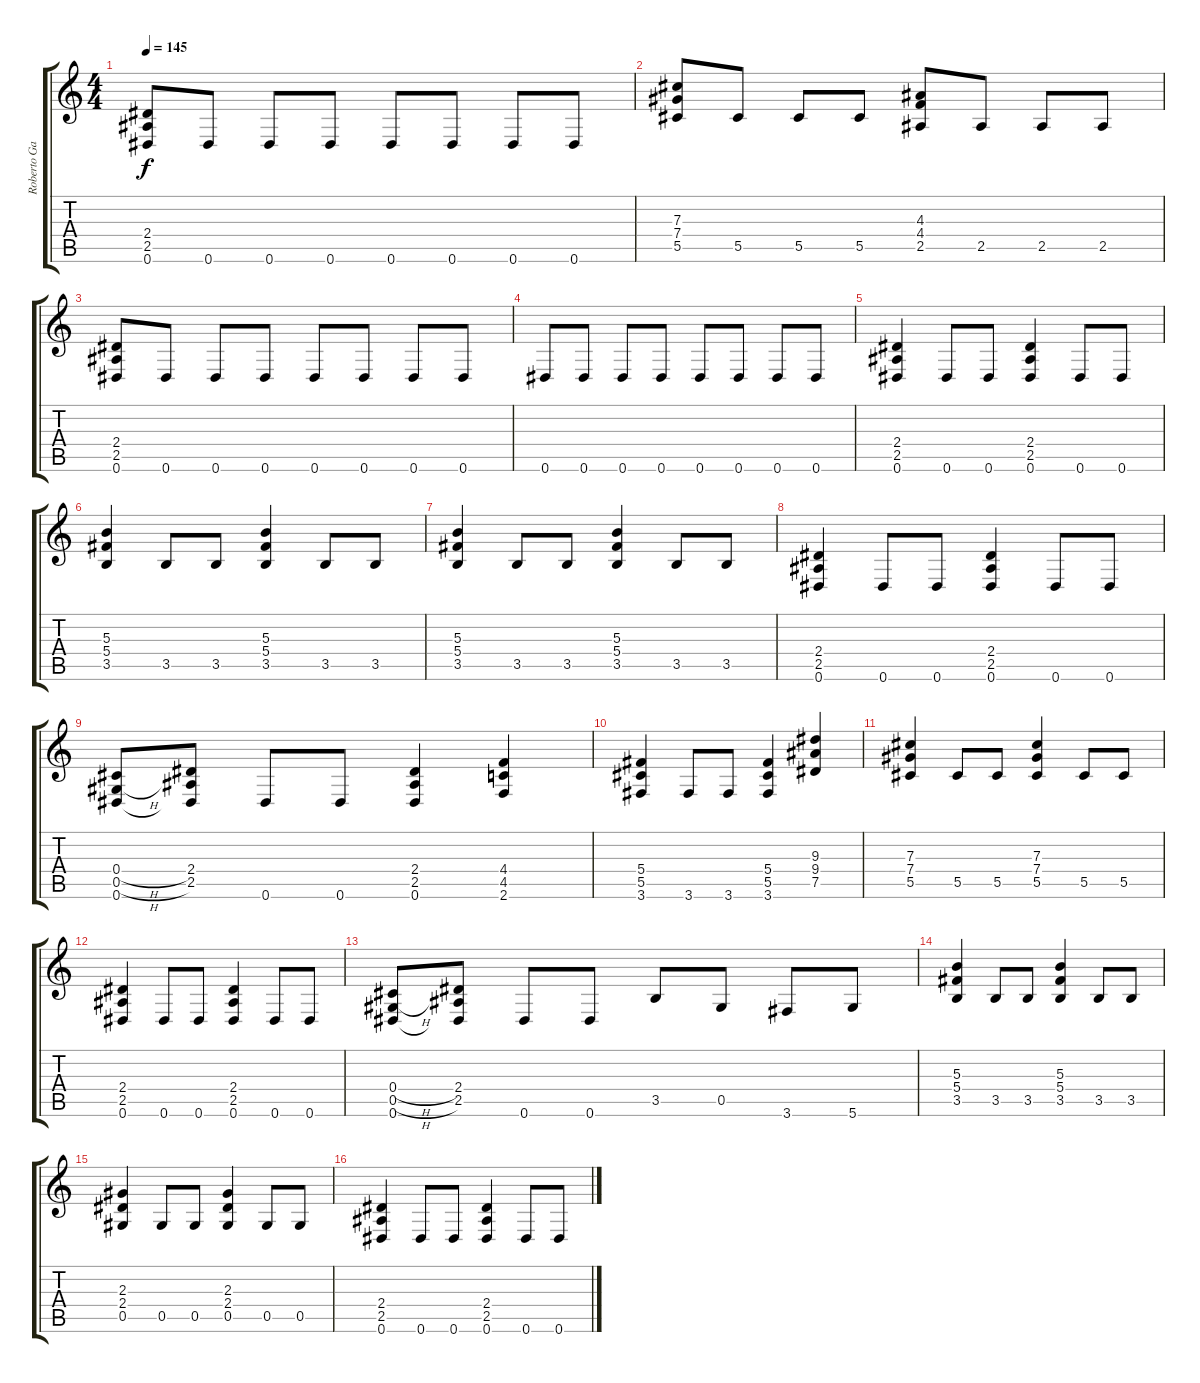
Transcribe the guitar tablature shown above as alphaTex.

\track ("Roberto García" "Roberto Ga") {instrument distortionguitar}
\staff {score tabs}
\tuning (Eb4 Bb3 Gb3 Db3 Ab2 Eb2) {hide}
\ts (4 4)
\tempo 145
\clef g2
\ks c
(2.4 2.5 0.6).8{dy f} 0.6.8 0.6.8 0.6.8 0.6.8 0.6.8 0.6.8 0.6.8 |
(7.3 7.4 5.5).8 5.5.8 5.5.8 5.5.8 (4.3 4.4 2.5).8 2.5.8 2.5.8 2.5.8 |
(2.4 2.5 0.6).8 0.6.8 0.6.8 0.6.8 0.6.8 0.6.8 0.6.8 0.6.8 |
0.6.8 0.6.8 0.6.8 0.6.8 0.6.8 0.6.8 0.6.8 0.6.8 |
(2.4 2.5 0.6).4 0.6.8 0.6.8 (2.4 2.5 0.6).4 0.6.8 0.6.8 |
(5.3 5.4 3.5).4 3.5.8 3.5.8 (5.3 5.4 3.5).4 3.5.8 3.5.8 |
(5.3 5.4 3.5).4 3.5.8 3.5.8 (5.3 5.4 3.5).4 3.5.8 3.5.8 |
(2.4 2.5 0.6).4 0.6.8 0.6.8 (2.4 2.5 0.6).4 0.6.8 0.6.8 |
(0.4{h} 0.5{h} 0.6).8 (2.4 2.5 0.6{t}).8 0.6.8 0.6.8 (2.4 2.5 0.6).4 (4.4 4.5 2.6).4 |
(5.4 5.5 3.6).4 3.6.8 3.6.8 (5.4 5.5 3.6).4 (9.3 9.4 7.5).4 |
(7.3 7.4 5.5).4 5.5.8 5.5.8 (7.3 7.4 5.5).4 5.5.8 5.5.8 |
(2.4 2.5 0.6).4 0.6.8 0.6.8 (2.4 2.5 0.6).4 0.6.8 0.6.8 |
(0.4{h} 0.5{h} 0.6).8 (2.4 2.5 0.6{t}).8 0.6.8 0.6.8 3.5.8 0.5.8 3.6.8 5.6.8 |
(5.3 5.4 3.5).4 3.5.8 3.5.8 (5.3 5.4 3.5).4 3.5.8 3.5.8 |
(2.3 2.4 0.5).4 0.5.8 0.5.8 (2.3 2.4 0.5).4 0.5.8 0.5.8 |
(2.4 2.5 0.6).4 0.6.8 0.6.8 (2.4 2.5 0.6).4 0.6.8 0.6.8
